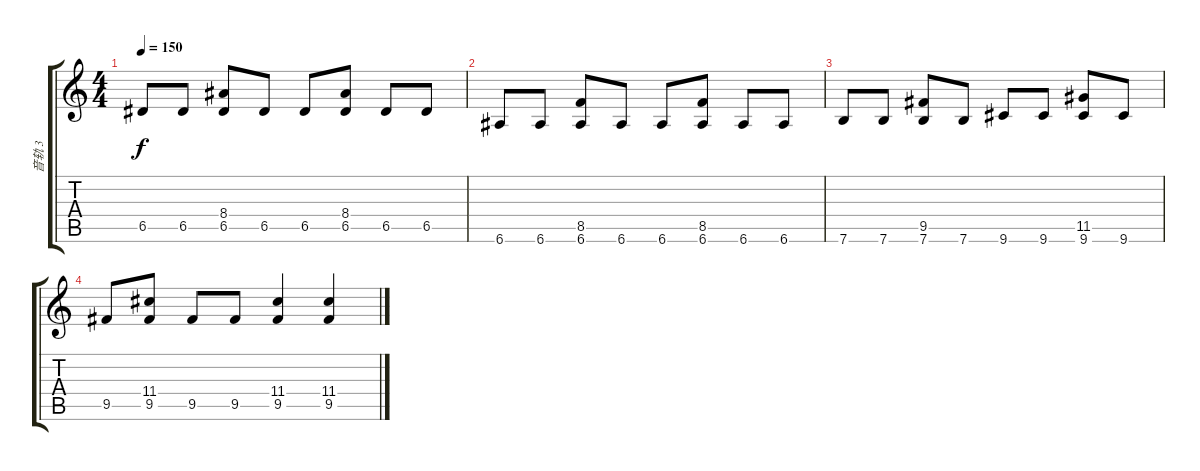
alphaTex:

\track ("音轨 3" "音轨 3") {instrument distortionguitar}
\staff {score tabs}
\tuning (E4 B3 G3 D3 A2 E2) {hide}
\ts (4 4)
\tempo 150
\clef g2
\ks c
6.5.8{dy f} 6.5.8 (8.4 6.5).8 6.5.8 6.5.8 (8.4 6.5).8 6.5.8 6.5.8 |
6.6.8 6.6.8 (8.5 6.6).8 6.6.8 6.6.8 (8.5 6.6).8 6.6.8 6.6.8 |
7.6.8 7.6.8 (9.5 7.6).8 7.6.8 9.6.8 9.6.8 (11.5 9.6).8 9.6.8 |
9.5.8 (11.4 9.5).8 9.5.8 9.5.8 (11.4 9.5).4 (11.4 9.5).4
